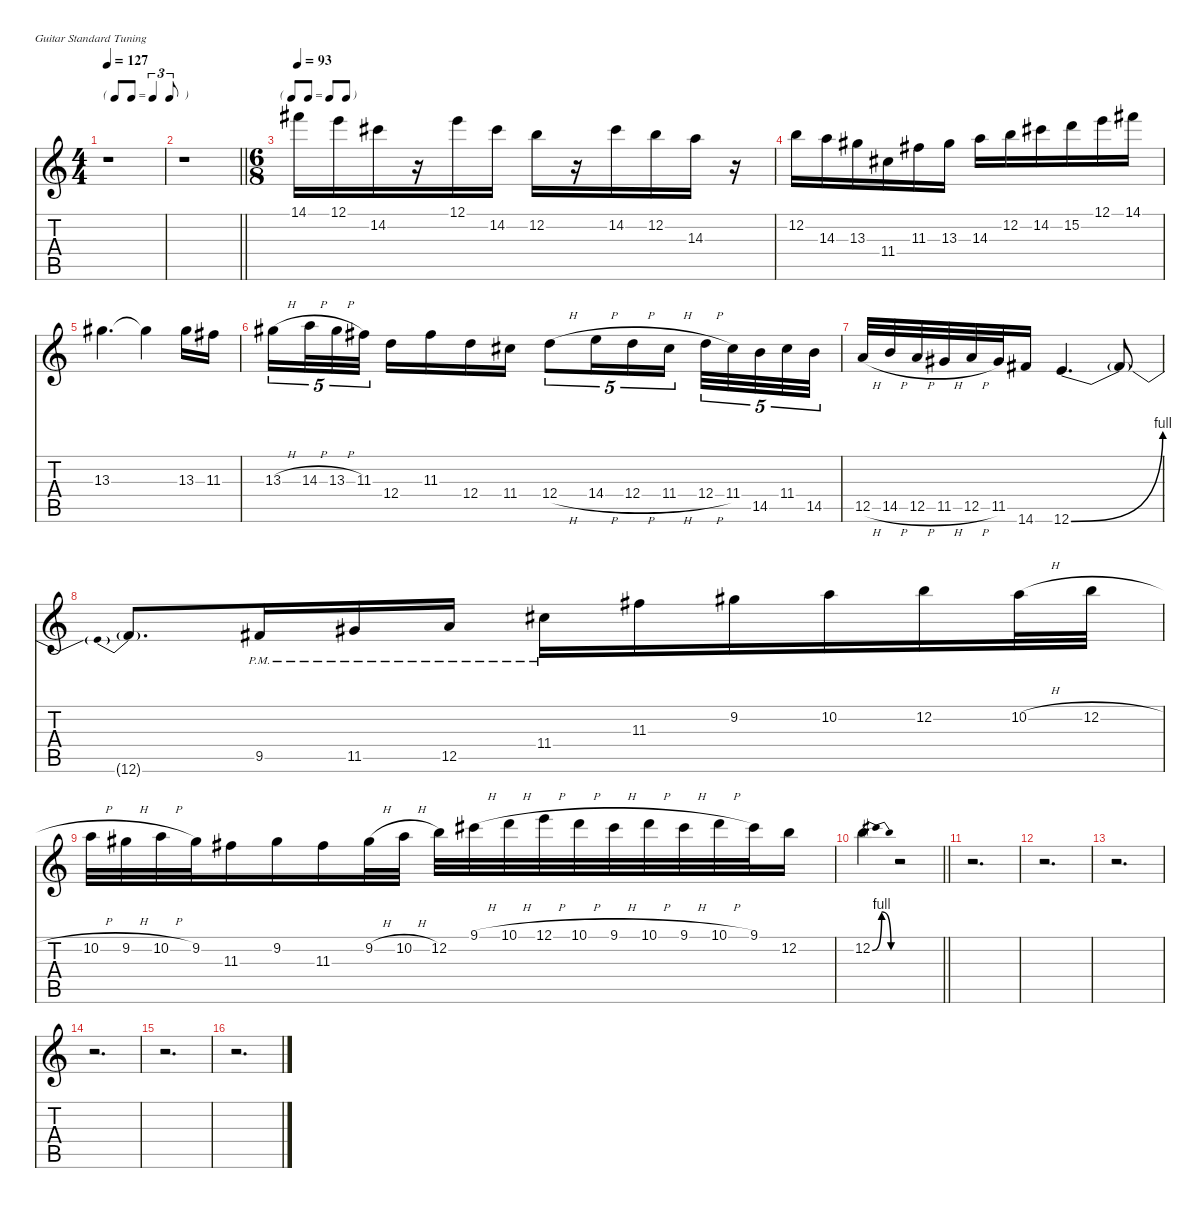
\defaultSystemsLayout 4
\hideDynamics
\bracketExtendMode nobrackets
\singleTrackTrackNamePolicy hidden
\multiTrackTrackNamePolicy hidden
\firstSystemTrackNameMode fullname
\firstSystemTrackNameOrientation horizontal
\otherSystemsTrackNameOrientation horizontal
\track ("Rhythm Guitar 2 [Mikael Akerfeldt + Pete" "dist.guit.") {defaultSystemsLayout 4 instrument distortionguitar}
\staff {score tabs}
\tuning (E4 B3 G3 D3 A2 E2)
\ts (4 4)
\tf triplet8th
\tempo 127
\clef g2
\ks c
r.1{dy f beam Down} |
\barLineRight lightlight
r.1{beam Down} |
\ts (6 8)
\beaming (8 3 3)
\tf none
\tempo 93
14.1{acc #}.16{dy mf beam Down} 12.1.16{beam Down} 14.2{acc #}.16{beam Down} r.16{beam Down} 12.1.16{beam Down} 14.2{acc #}.16{beam Down} 12.2.16{beam Down} r.16{beam Down} 14.2{acc #}.16{beam Down} 12.2.16{beam Down} 14.3.16{beam Down} r.16{beam Down} |
12.2.16{beam Down} 14.3.16{beam Down} 13.3{acc #}.16{beam Down} 11.4{acc #}.16{beam Down} 11.3{acc #}.16{beam Down} 13.3{acc #}.16{beam Down} 14.3.16{beam Down} 12.2.16{beam Down} 14.2{acc #}.16{beam Down} 15.2.16{beam Down} 12.1.16{beam Down} 14.1{acc #}.16{beam Down} |
13.3{acc #}.4{d beam Down} 13.3{t acc #}.4{dy f beam Down} 13.3{acc #}.16{dy mf beam Down} 11.3{acc #}.16{dy f beam Down} |
13.3{h acc #}.16{tu (5 4) dy mf beam Down} 14.3{h}.32{tu (5 4) beam Down} 13.3{h acc #}.32{tu (5 4) beam Down} 11.3{acc #}.32{tu (5 4) beam Down} 12.4.16{beam Down} 11.3{acc #}.16{beam Down} 12.4.16{beam Down} 11.4{acc #}.16{beam Down} 12.4{h}.8{tu (5 4) beam Down} 14.4{h}.16{tu (5 4) beam Down} 12.4{h}.16{tu (5 4) beam Down} 11.4{h acc #}.16{tu (5 4) beam Down} 12.4{h}.32{tu (5 4) beam Down} 11.4{acc #}.32{tu (5 4) beam Down} 14.5.32{tu (5 4) beam Down} 11.4{acc #}.32{tu (5 4) beam Down} 14.5.32{tu (5 4) beam Down} |
12.5{h}.32{beam Up} 14.5{h}.32{beam Up} 12.5{h}.32{beam Up} 11.5{h acc #}.32{beam Up} 12.5{h}.32{beam Up} 11.5{acc #}.32{beam Up} 14.6{acc #}.16{beam Up} 12.6{be (bend 0 0 60 4)}.4{d beam Up} 12.6{t}.8{beam Up} |
12.6{be (prebend 0 4 60 4) t}.8{d beam Up} 9.5{pm acc #}.16{beam Up} 11.5{pm acc #}.16{beam Up} 12.5{pm}.16{beam Up} 11.4{pm acc #}.16{beam Down} 11.3{acc #}.16{beam Down} 9.2{acc #}.16{beam Down} 10.2.16{beam Down} 12.2.16{beam Down} 10.2{h}.32{beam Down} 12.2{h}.32{beam Down} |
10.2{h}.32{beam Down} 9.2{h acc #}.32{beam Down} 10.2{h}.32{beam Down} 9.2{acc #}.32{beam Down} 11.3{acc #}.16{beam Down} 9.2{acc #}.16{beam Down} 11.3{acc #}.16{beam Down} 9.2{h acc #}.32{beam Down} 10.2{h}.32{beam Down} 12.2.32{beam Down} 9.1{h acc #}.32{beam Down} 10.1{h}.32{beam Down} 12.1{h}.32{beam Down} 10.1{h}.32{beam Down} 9.1{h acc #}.32{beam Down} 10.1{h}.32{beam Down} 9.1{h acc #}.32{beam Down} 10.1{h}.32{beam Down} 9.1{acc #}.32{beam Down} 12.2.16{beam Down} |
\barLineRight lightlight
12.2{be (bendrelease 0 0 4.999999799999999 4 39.999998399999996 4 45 0)}.4{beam Down} r.2{beam Down} |
r.2{d beam Down} |
r.2{d beam Down} |
r.2{d beam Down} |
r.2{d beam Down} |
r.2{d beam Down} |
r.2{d beam Down}
